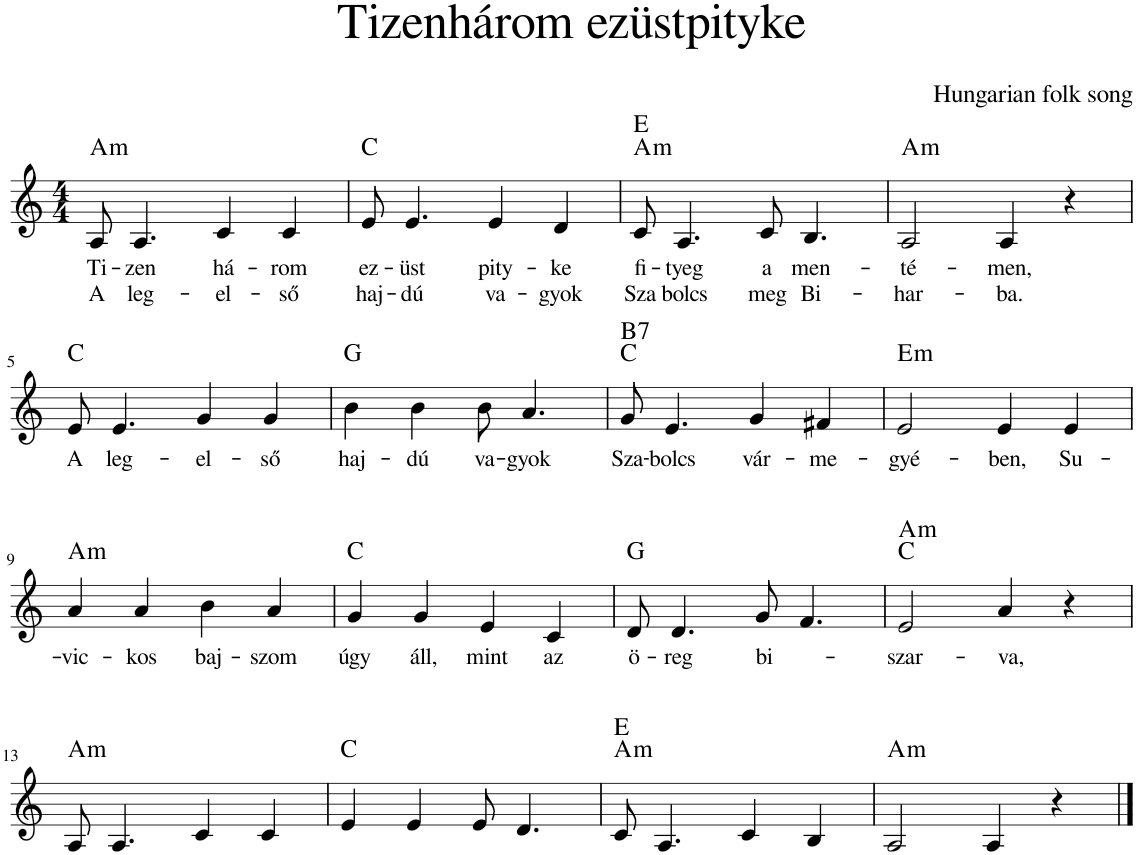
**kern	**text	**text	**harte
*part1	*part1	*part1	*part1
*staff1	*staff1	*staff1	*
*I"Choir	*	*	*
*I'Ch	*	*	*
*clefG2	*	*	*
*k[]	*	*	*
*M4/4	*	*	*
=1	=1	=1	=1
!	!LO:LY:b	!LO:LY:b	!LO:H:kt=m
8A/	Ti-	A	A:min
!	!LO:LY:b	!LO:LY:b	!
4.A/	-zen	leg-	.
!	!LO:LY:b	!LO:LY:b	!
4c/	há-	-el-	.
!	!LO:LY:b	!LO:LY:b	!
4c/	-rom	-ső	.
=2	=2	=2	=2
!	!LO:LY:b	!LO:LY:b	!
8e/	ez-	haj-	C:maj
!	!LO:LY:b	!LO:LY:b	!
4.e/	-üst	-dú	.
!	!LO:LY:b	!LO:LY:b	!
4e/	pity-	va-	.
!	!LO:LY:b	!LO:LY:b	!
4d/	-ke	-gyok	.
=3	=3	=3	=3
!	!LO:LY:b	!LO:LY:b	!LO:H:n=1:kt=m
8c/	fi-	Sza-	A:min E:maj
!	!LO:LY:b	!LO:LY:b	!
4.A/	-tyeg	-bolcs	.
!	!LO:LY:b	!LO:LY:b	!
8c/	a	meg	.
!	!LO:LY:b	!LO:LY:b	!
4.B/	men-	Bi-	.
=4	=4	=4	=4
!	!LO:LY:b	!LO:LY:b	!LO:H:kt=m
2A/	-té-	-har-	A:min
!	!LO:LY:b	!LO:LY:b	!
4A/	-men,	-ba.	.
4r	.	.	.
!!LO:LB:g=z
=5	=5	=5	=5
!	!LO:LY:b	!	!
8e/	A	.	C:maj
!	!LO:LY:b	!	!
4.e/	leg-	.	.
!	!LO:LY:b	!	!
4g/	el-	.	.
!	!LO:LY:b	!	!
4g/	-ső	.	.
=6	=6	=6	=6
!	!LO:LY:b	!	!
4b\	haj-	.	G:maj
!	!LO:LY:b	!	!
4b\	-dú	.	.
!	!LO:LY:b	!	!
8b\	va-	.	.
!	!LO:LY:b	!	!
4.a/	-gyok	.	.
=7	=7	=7	=7
!	!LO:LY:b	!	!LO:H:n=2:kt=7
8g/	Sza-	.	C:maj B:7
!	!LO:LY:b	!	!
4.e/	-bolcs	.	.
!	!LO:LY:b	!	!
4g/	vár-	.	.
!	!LO:LY:b	!	!
4f#X/	-me-	.	.
=8	=8	=8	=8
!	!LO:LY:b	!	!LO:H:kt=m
2e/	-gyé-	.	E:min
!	!LO:LY:b	!	!
4e/	-ben,	.	.
!	!LO:LY:b	!	!
4e/	Su-	.	.
!!LO:LB:g=z
=9	=9	=9	=9
!	!LO:LY:b	!	!LO:H:kt=m
4a/	-vic-	.	A:min
!	!LO:LY:b	!	!
4a/	-kos	.	.
!	!LO:LY:b	!	!
4b\	baj-	.	.
!	!LO:LY:b	!	!
4a/	-szom	.	.
=10	=10	=10	=10
!	!LO:LY:b	!	!
4g/	úgy	.	C:maj
!	!LO:LY:b	!	!
4g/	áll,	.	.
!	!LO:LY:b	!	!
4e/	mint	.	.
!	!LO:LY:b	!	!
4c/	az	.	.
=11	=11	=11	=11
!	!LO:LY:b	!	!
8d/	ö-	.	G:maj
!	!LO:LY:b	!	!
4.d/	-reg	.	.
!	!LO:LY:b	!	!
8g/	bi-	.	.
4.f/	.	.	.
=12	=12	=12	=12
!	!LO:LY:b	!	!LO:H:n=2:kt=m
2e/	szar-	.	C:maj A:min
!	!LO:LY:b	!	!
4a/	-va,-	.	.
4r	.	.	.
!!LO:LB:g=z
=13	=13	=13	=13
!	!	!	!LO:H:kt=m
8A/	.	.	A:min
4.A/	.	.	.
4c/	.	.	.
4c/	.	.	.
=14	=14	=14	=14
4e/	.	.	C:maj
4e/	.	.	.
8e/	.	.	.
4.d/	.	.	.
=15	=15	=15	=15
!	!	!	!LO:H:n=1:kt=m
8c/	.	.	A:min E:maj
4.A/	.	.	.
4c/	.	.	.
4B/	.	.	.
=16	=16	=16	=16
!	!	!	!LO:H:kt=m
2A/	.	.	A:min
4A/	.	.	.
4r	.	.	.
==	==	==	==
*-	*-	*-	*-
